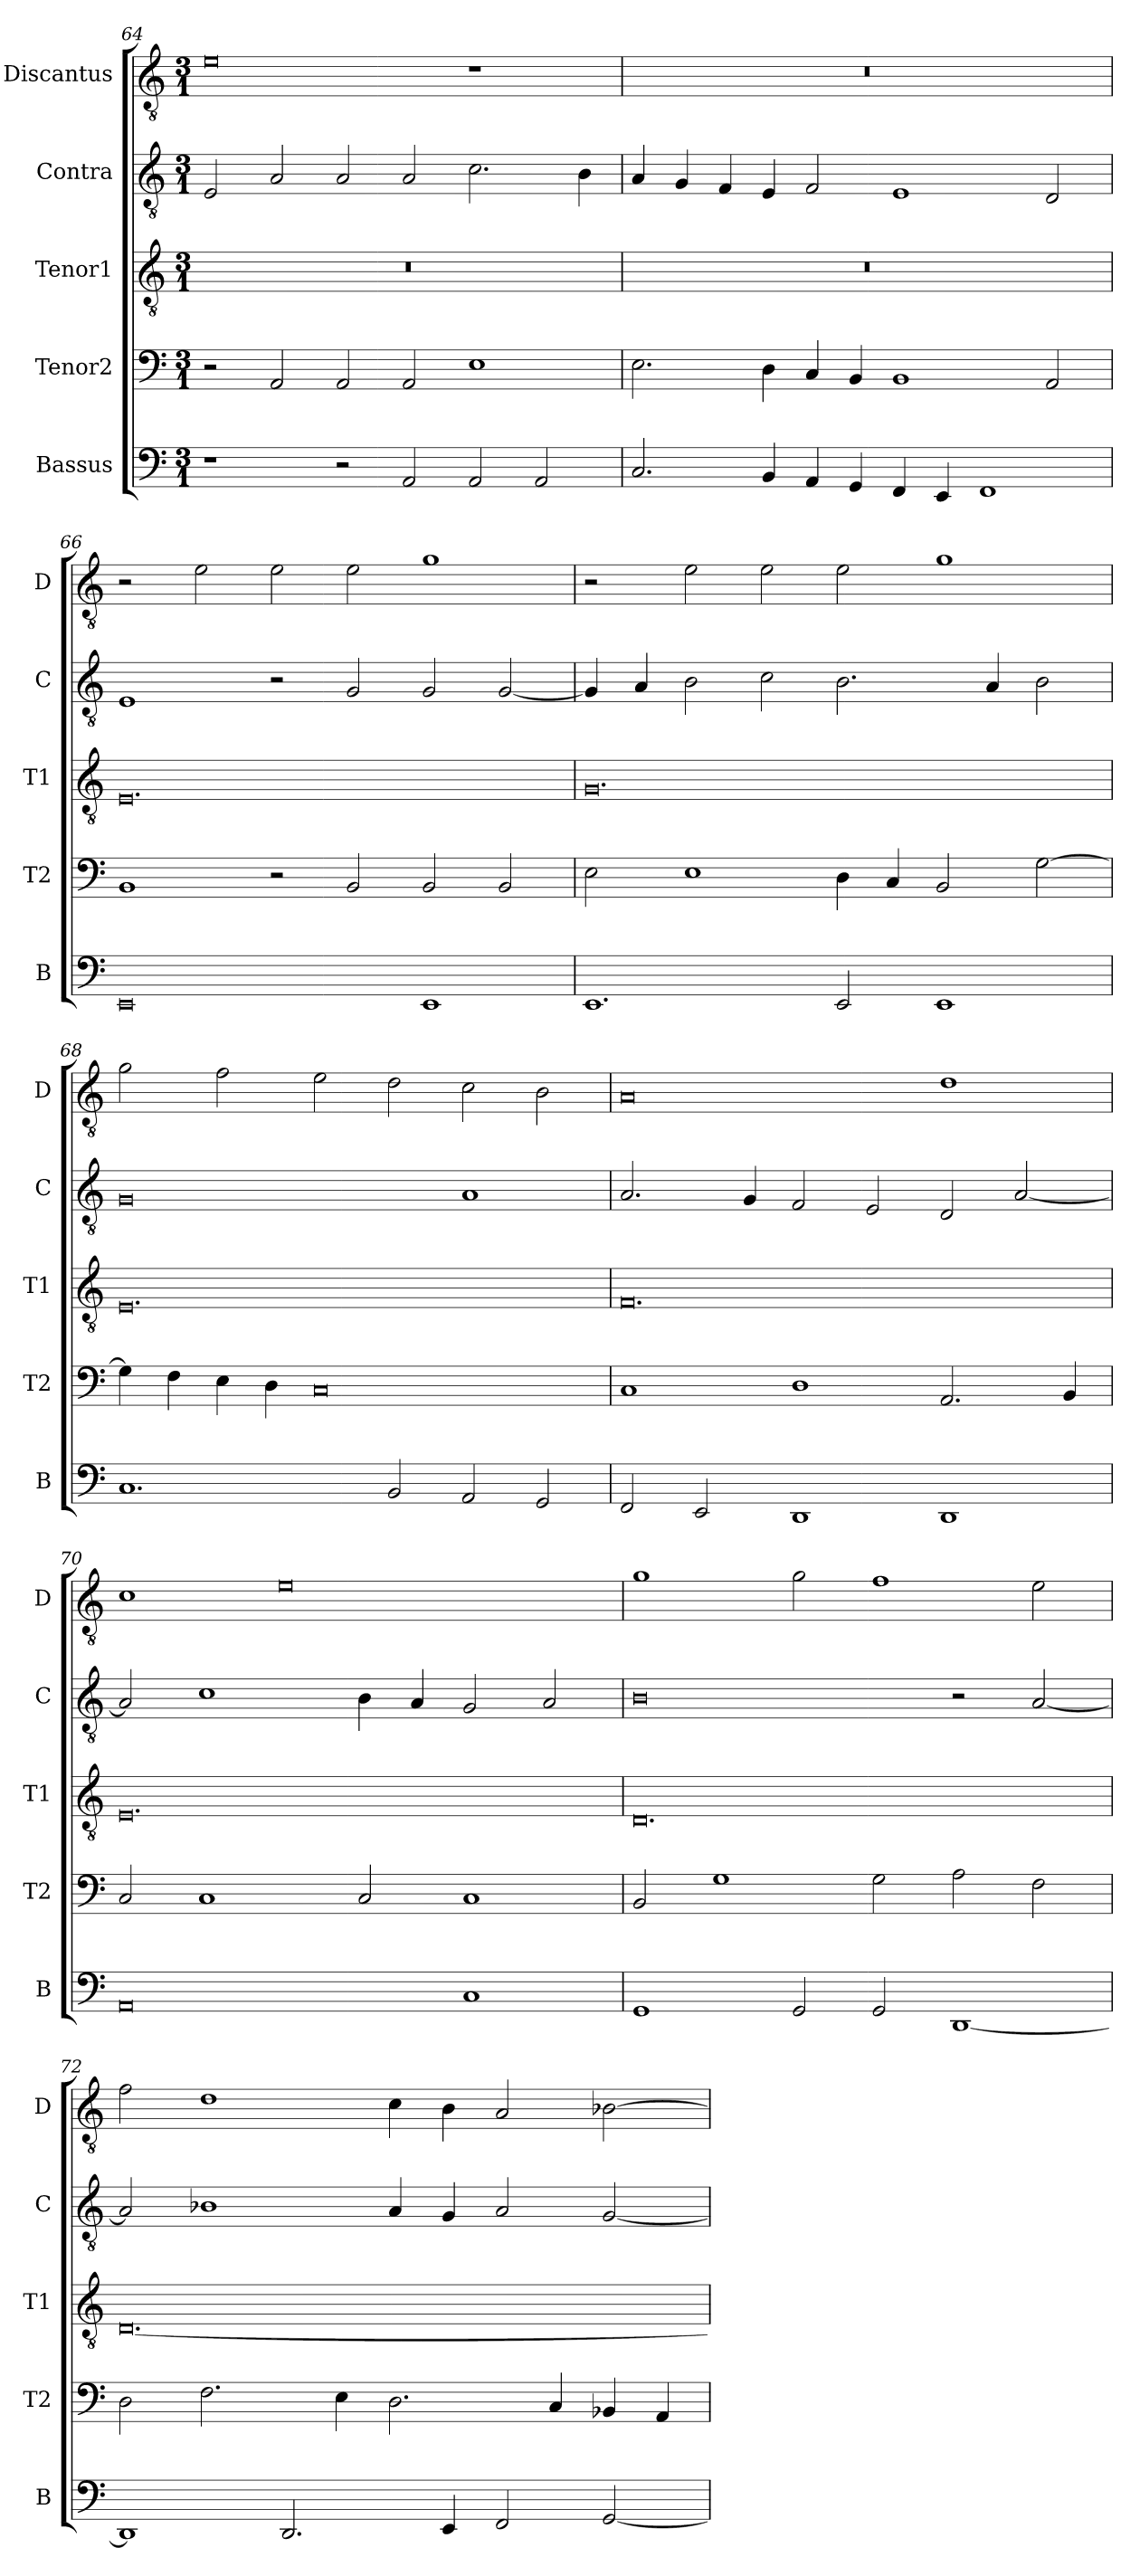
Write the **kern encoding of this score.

**kern	**kern	**kern	**kern	**kern
*part5	*part4	*part3	*part2	*part1
*staff5	*staff4	*staff3	*staff2	*staff1
*I"Bassus	*I"Tenor2	*I"Tenor1	*I"Contra	*I"Discantus
*I'B	*I'T2	*I'T1	*I'C	*I'D
*clefF4	*clefF4	*clefGv2	*clefGv2	*clefGv2
*k[]	*k[]	*k[]	*k[]	*k[]
*M3/1	*M3/1	*M3/1	*M3/1	*M3/1
=64	=64	=64	=64	=64
1r	2r	0.r	2E/	0e
.	2AA/	.	2A/	.
2r	2AA/	.	2A/	.
2AA/	2AA/	.	2A/	.
2AA/	1E	.	2.c\	1r
2AA/	.	.	.	.
.	.	.	4B\	.
=65	=65	=65	=65	=65
2.C/	2.E\	0.r	4A/	0.r
.	.	.	4G/	.
.	.	.	4F/	.
4BB/	4D\	.	4E/	.
4AA/	4C/	.	2F/	.
4GG/	4BB/	.	.	.
4FF/	1BB	.	1E	.
4EE/	.	.	.	.
1FF	.	.	.	.
.	2AA/	.	2D/	.
=66	=66	=66	=66	=66
0EE	1BB	0.E	1E	2r
.	.	.	.	2e\
.	2r	.	2r	2e\
.	2BB/	.	2G/	2e\
1EE	2BB/	.	2G/	1g
.	2BB/	.	[2G/	.
=67	=67	=67	=67	=67
1.EE	2E\	0.G	4G/]	2r
.	.	.	4A/	.
.	1E	.	2B\	2e\
.	.	.	2c\	2e\
2EE/	4D\	.	2.B\	2e\
.	4C/	.	.	.
1EE	2BB/	.	.	1g
.	.	.	4A/	.
.	[2G\	.	2B\	.
=68	=68	=68	=68	=68
1.C	4G\]	0.E	0G	2g\
.	4F\	.	.	.
.	4E\	.	.	2f\
.	4D\	.	.	.
.	0C	.	.	2e\
2BB/	.	.	.	2d\
2AA/	.	.	1A	2c\
2GG/	.	.	.	2B\
=69	=69	=69	=69	=69
2FF/	1C	0.F	2.A/	0A
2EE/	.	.	.	.
.	.	.	4G/	.
1DD	1D	.	2F/	.
.	.	.	2E/	.
1DD	2.AA/	.	2D/	1d
.	.	.	[2A/	.
.	4BB/	.	.	.
=70	=70	=70	=70	=70
0AA	2C/	0.E	2A/]	1c
.	1C	.	1c	.
.	.	.	.	0e
.	2C/	.	4B\	.
.	.	.	4A/	.
1C	1C	.	2G/	.
.	.	.	2A/	.
=71	=71	=71	=71	=71
1GG	2BB/	0.D	0B	1g
.	1G	.	.	.
2GG/	.	.	.	2g\
2GG/	2G\	.	.	1f
[1DD	2A\	.	2r	.
.	2F\	.	[2A/	2e\
=72	=72	=72	=72	=72
1DD]	2D\	[0.D	2A/]	2f\
.	2.F\	.	1B-X	1d
2.DD/	.	.	.	.
.	4E\	.	.	.
.	2.D\	.	4A/	4c\
4EE/	.	.	4G/	4B\
2FF/	.	.	2A/	2A/
.	4C/	.	.	.
[2GG/	4BB-X/	.	[2G/	[2B-X\
.	4AA/	.	.	.
=	=	=	=	=
*-	*-	*-	*-	*-
